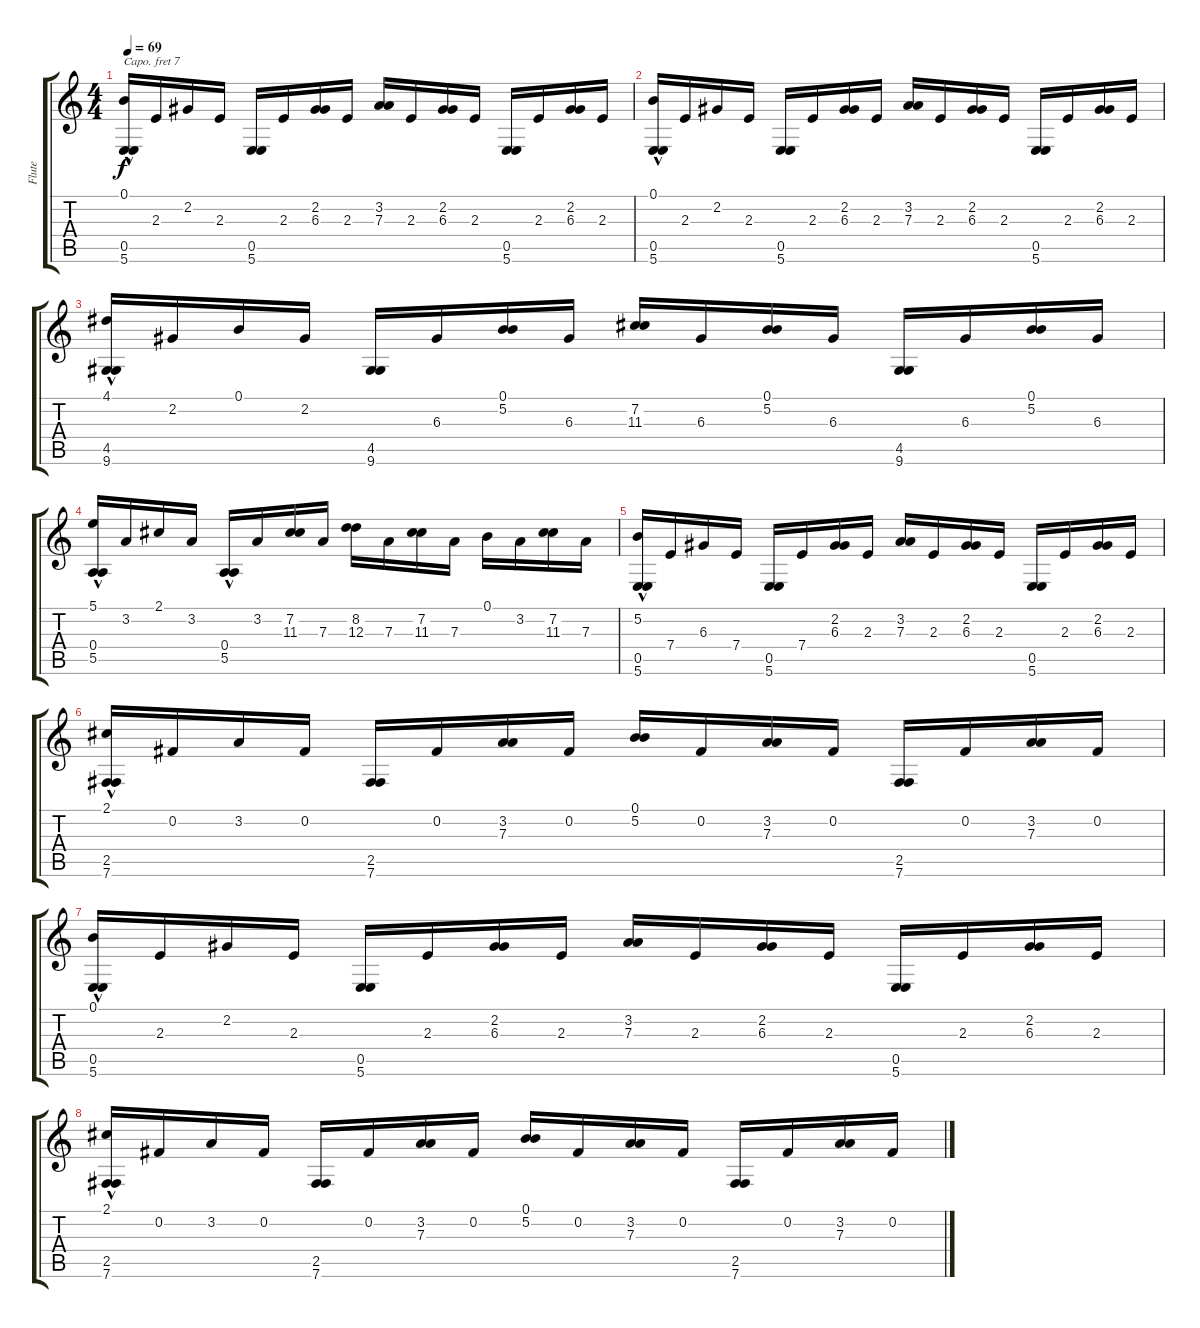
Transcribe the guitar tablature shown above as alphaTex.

\track ("Flute" "Flute") {instrument piccolo}
\staff {score tabs}
\capo 7
\tuning (E4 B3 G3 D3 A2 E2) {hide}
\ts (4 4)
\tempo 69
\clef g2
\ks c
(0.1{hac} 0.5 5.6).16{dy f} 2.3.16 2.2.16 2.3.16 (0.5 5.6).16 2.3.16 (2.2 6.3).16 2.3.16 (3.2 7.3).16 2.3.16 (2.2 6.3).16 2.3.16 (0.5 5.6).16 2.3.16 (2.2 6.3).16 2.3.16 |
(0.1{hac} 0.5 5.6).16 2.3.16 2.2.16 2.3.16 (0.5 5.6).16 2.3.16 (2.2 6.3).16 2.3.16 (3.2 7.3).16 2.3.16 (2.2 6.3).16 2.3.16 (0.5 5.6).16 2.3.16 (2.2 6.3).16 2.3.16 |
(4.1{hac} 4.5 9.6).16 2.2.16 0.1.16 2.2.16 (4.5 9.6).16 6.3.16 (0.1 5.2).16 6.3.16 (7.2 11.3).16 6.3.16 (0.1 5.2).16 6.3.16 (4.5 9.6).16 6.3.16 (0.1 5.2).16 6.3.16 |
(5.1{hac} 0.4 5.5).16 3.2.16 2.1.16 3.2.16 (0.4{hac} 5.5{hac}).16 3.2.16 (7.2 11.3).16 7.3.16 (8.2 12.3).16 7.3.16 (7.2 11.3).16 7.3.16 0.1.16 3.2.16 (7.2 11.3).16 7.3.16 |
(5.2{hac} 0.5 5.6).16 7.4.16 6.3.16 7.4.16 (0.5 5.6).16 7.4.16 (2.2 6.3).16 2.3.16 (3.2 7.3).16 2.3.16 (2.2 6.3).16 2.3.16 (0.5 5.6).16 2.3.16 (2.2 6.3).16 2.3.16 |
(2.1{hac} 2.5 7.6).16 0.2.16 3.2.16 0.2.16 (2.5 7.6).16 0.2.16 (3.2 7.3).16 0.2.16 (0.1 5.2).16 0.2.16 (3.2 7.3).16 0.2.16 (2.5 7.6).16 0.2.16 (3.2 7.3).16 0.2.16 |
(0.1{hac} 0.5 5.6).16 2.3.16 2.2.16 2.3.16 (0.5 5.6).16 2.3.16 (2.2 6.3).16 2.3.16 (3.2 7.3).16 2.3.16 (2.2 6.3).16 2.3.16 (0.5 5.6).16 2.3.16 (2.2 6.3).16 2.3.16 |
(2.1{hac} 2.5 7.6).16 0.2.16 3.2.16 0.2.16 (2.5 7.6).16 0.2.16 (3.2 7.3).16 0.2.16 (0.1 5.2).16 0.2.16 (3.2 7.3).16 0.2.16 (2.5 7.6).16 0.2.16 (3.2 7.3).16 0.2.16
